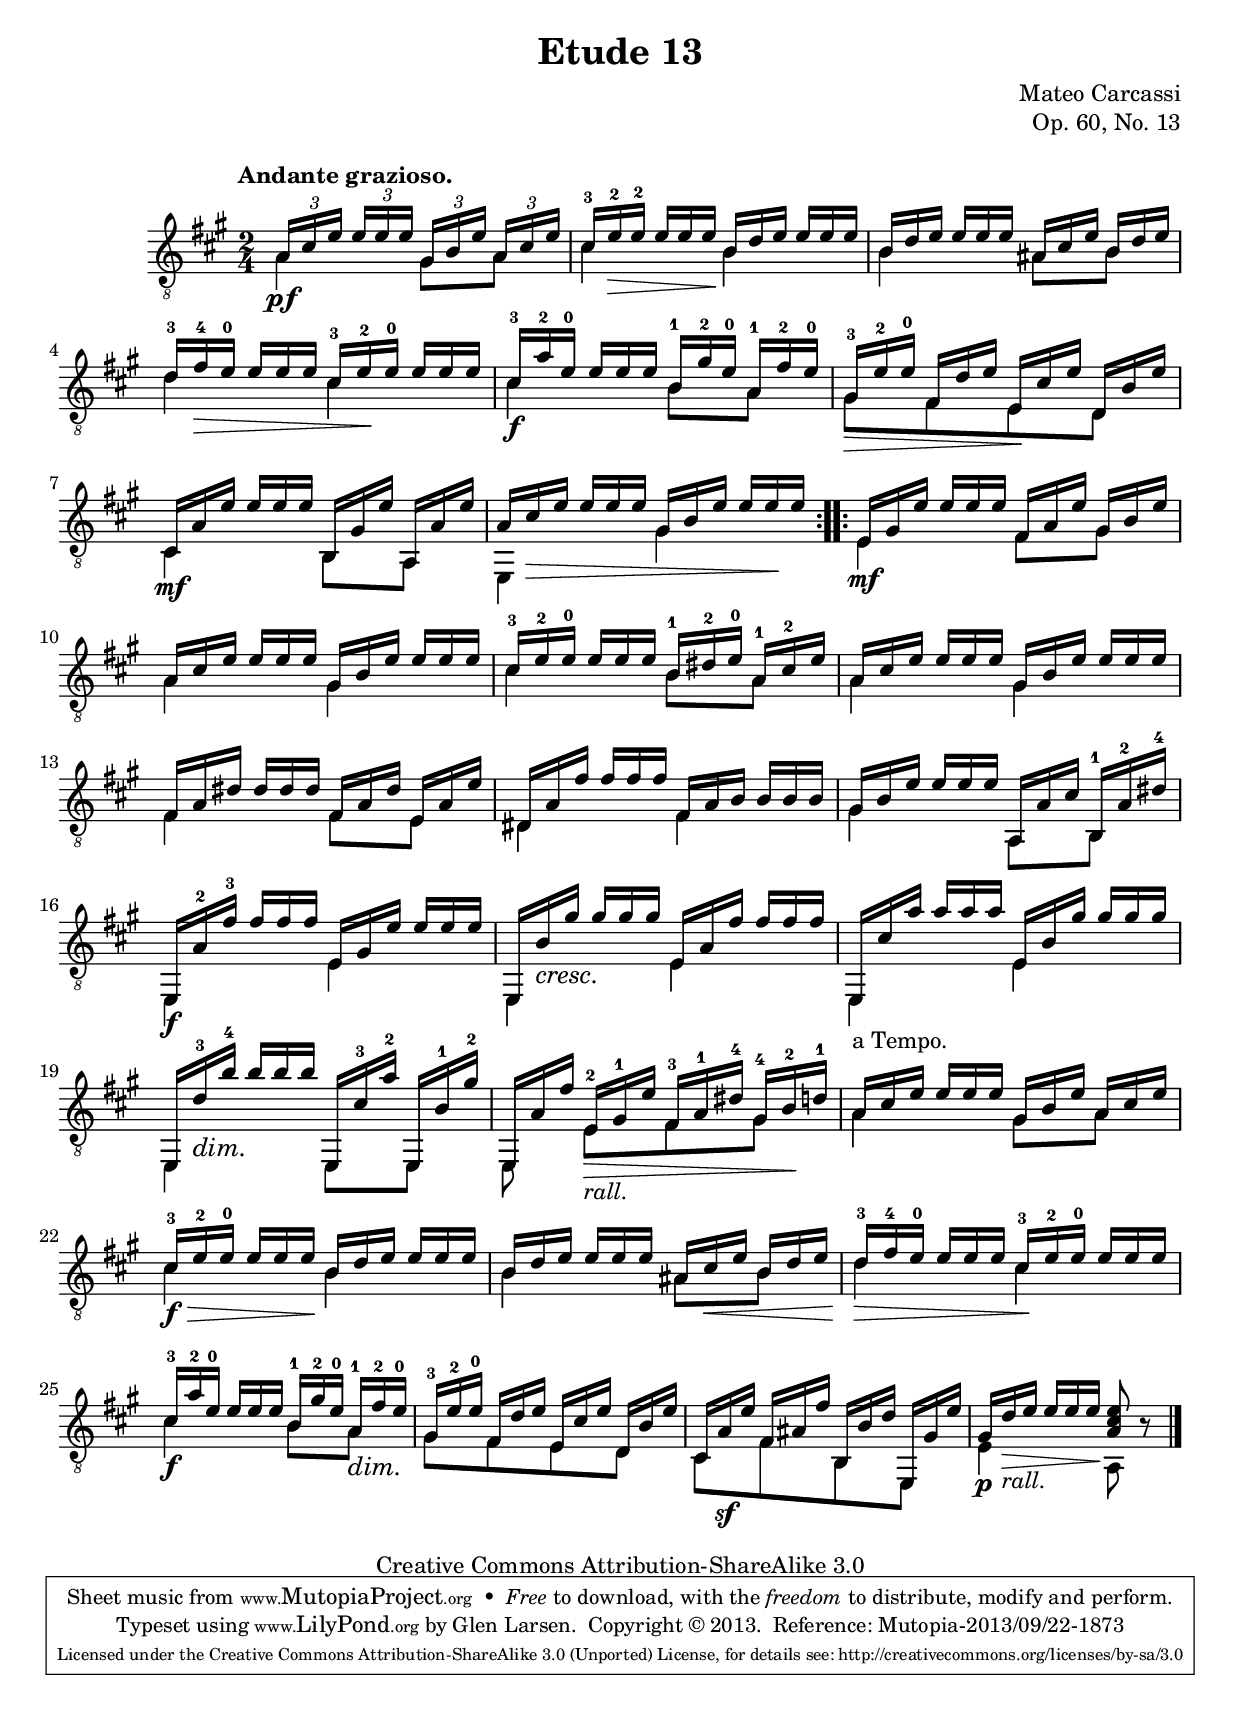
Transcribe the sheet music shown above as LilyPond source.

\version "2.16.1"
\header {
  title = "Etude 13"
  composer = "Mateo Carcassi"
  opus = "Op. 60, No. 13"
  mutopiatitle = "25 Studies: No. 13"
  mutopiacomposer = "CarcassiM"
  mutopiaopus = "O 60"
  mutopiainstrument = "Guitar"
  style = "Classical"
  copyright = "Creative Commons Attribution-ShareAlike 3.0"
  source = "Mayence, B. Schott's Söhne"
  % From Boije 94
  date = "1853"
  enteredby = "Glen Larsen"
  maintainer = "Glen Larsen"
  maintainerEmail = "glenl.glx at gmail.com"

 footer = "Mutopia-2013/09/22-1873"
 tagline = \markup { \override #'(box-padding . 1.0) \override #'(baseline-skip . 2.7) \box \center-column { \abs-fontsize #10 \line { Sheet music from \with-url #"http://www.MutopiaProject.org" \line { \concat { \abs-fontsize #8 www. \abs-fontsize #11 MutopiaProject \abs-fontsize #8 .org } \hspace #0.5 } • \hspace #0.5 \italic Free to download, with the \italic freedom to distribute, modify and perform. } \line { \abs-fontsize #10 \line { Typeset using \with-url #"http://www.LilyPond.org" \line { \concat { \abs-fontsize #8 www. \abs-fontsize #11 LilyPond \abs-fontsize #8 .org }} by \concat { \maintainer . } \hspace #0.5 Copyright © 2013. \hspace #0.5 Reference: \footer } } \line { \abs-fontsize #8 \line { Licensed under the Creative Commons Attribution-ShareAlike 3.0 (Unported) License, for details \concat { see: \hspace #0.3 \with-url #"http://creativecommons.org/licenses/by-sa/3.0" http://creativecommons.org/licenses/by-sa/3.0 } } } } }
}

global = {
  \time 2/4
  \key a \major
}

pf = #(make-dynamic-script "pf")
gpos = #(define-music-function (parser location text) (string?)
	 #{ \mark\markup{\teeny\italic #text } #})

\paper {
  % add space between composer/opus markup and first staff
  markup-system-spacing #'padding = #3
  % add a little space between composer and opus
  markup-markup-spacing #'padding = #1.2
  top-margin = #8
  bottom-margin = #10
}

\layout {
  \context {
    \Voice
    \override StringNumber #'stencil = ##f
  }
  \context {
    \Staff
    \override DynamicTextSpanner #'style = #'none
    \override Fingering #'staff-padding = #'()
    \override Fingering #'add-stem-support = ##t
    \mergeDifferentlyDottedOn
    \mergeDifferentlyHeadedOn
  }
}

upperVoice = \relative c' {
  \voiceOne
  \slurDown
  \tempo "Andante grazioso."

  \set Timing.beamExceptions = #'()
  \set Timing.baseMoment = #(ly:make-moment 1 8)
  \set Timing.beatStructure = #'(1 1 1 1)
  \set tupletSpannerDuration = #(ly:make-moment 1 8)
  \repeat volta 2 {
    \times 2/3 {
      a16\pf cis e e e e gis, b e a, cis e |
      \override TupletBracket #'bracket-visibility = ##f
      \override TupletNumber #'transparent = ##t
      <cis-3>16 <e-2>\> <e-2> e e e\! b d e e e e |
      b16 d e e e e ais, cis e b d e |

      <d-3>16 <fis-4>\> <e-0> e e e <cis-3> <e-2>\! <e-0> e e e |
      <cis-3>16\f <a'-2> <e-0> e e e <b-1> <gis'-2> <e-0> <a,-1> <fis'-2> <e-0> |
      <gis,-3>16\> <e'-2> <e-0> fis, d' e e,\! cis' e d, b' e |

      cis,16\mf a' e' e e e b, gis' e' a,, a' e' |
      a,16 cis\> e e e e gis, b e e e\! e |
    }
  }
  \repeat volta 2 {
    \times 2/3 {
      e,16\mf gis e' e e e fis, a e' gis, b e |

      a,16 cis e e e e gis, b e e e e |
      <cis-3> <e-2> <e-0> e e e <b-1> <dis-2> <e-0> <a,-1> <cis-2> e |
      a,16 cis e e e e gis, b e e e e |

      fis,16 a dis dis dis dis fis, a dis e, a e' |
      dis,16 a' fis' fis fis fis fis, a b b b b |
      gis16 b e e e e a,, a' cis <b,-1> <a'-2> <dis-4> |

      e,,16\f <a'-2> <fis'-3> fis fis fis e, gis e' e e e |
      e,,16 b''\cresc gis' gis\! gis gis e, a fis' fis fis fis |
      e,,16 cis'' a' a a a e, b' gis' gis gis gis |

      e,,16 <d''-3>\dim <b'-4> b\! b b e,,, <cis''-3> <a'-2> e,, <b''-1> <gis'-2> |
      e,,16 a' fis' <e,-2>_\markup{\italic "rall."}\> <gis-1> e' <fis,-3> <a-1> <dis-4> <gis,-4> <b-2>\! <d-1> |
      a16^\markup{"a Tempo."} cis e e e e gis, b e a, cis e |

      <cis-3>16\f\> <e-2> <e-0> e e e\! b d e e e e |
      b16 d e e e e ais, cis\< e b d e |
      <d-3>16\> <fis-4> <e-0> e e e <cis-3>\! <e-2> <e-0> e e e |

      <cis-3>16\f <a'-2> <e-0> e e e <b-1> <gis'-2> <e-0> <a,-1>\dim <fis'-2> <e-0> |
      <gis,-3>16 <e'-2> <e-0> fis, d' e e, cis' e d, b' e |
      cis,16
        % don't hang the sf so far below the lower beam ...
        \once\override DynamicLineSpanner #'Y-extent = #'(4 . 2) a'\sf
        e' fis, ais fis' b,, b' d e,, gis' e' |
      gis,16\p d'_\markup{\italic "rall."}\> e e e e\!
    } <e cis a>8 b\rest
  }

  \bar "|."
}

lowerVoice = \relative c' {
  \voiceTwo
  \set fingeringOrientations = #'(down)
  a4 gis8[ a] |
  cis4 b |
  b4 ais8[ b] |

  d4 cis |
  cis4 b8[ a] |
  gis8[ fis e d ] |

  cis4 b8[ a] |
  e4 gis' |			%FIXME: e2 + 2nd voice 4th
  e4 fis8[ gis] |

  a4 gis |
  cis4 b8[ a] |
  a4 gis |

  fis4 fis8[ e] |
  dis4 fis |
  gis4 a,8[ b] |

  \repeat unfold 3 { e,4 e' | }

  e,4 e8[ e] |
  e8 e'[ fis gis] |
  a4 gis8[ a] |

  cis4 b |
  b4 ais8[ b] |
  d4 cis |

  cis4 b8[ a] |
  gis8[ fis e d] |
  cis8[ fis b, e,] |
  e'4 a,8 s
}

\score {
  <<
    \new Staff = "Guitar"
    <<
      \set Staff.midiInstrument = #"acoustic guitar (nylon)"
      \global
      \clef "treble_8"
      \context Voice = "upperVoice" \upperVoice
      \context Voice = "lowerVoice" \lowerVoice
    >>
%{
    \new TabStaff = "Guitar tabs"
    <<
      \clef "moderntab"
      \global
      \context TabVoice = "upperVoice" \upperVoice
      \context TabVoice = "lowerVoice" \lowerVoice
    >>
%}
  >>
  \layout { }
  \midi {
    \tempo 8 = 120
  }
}
